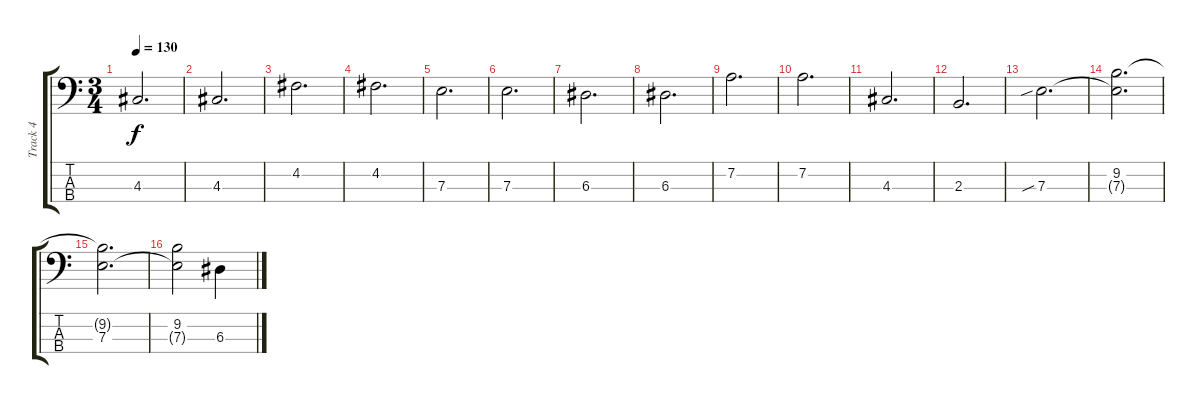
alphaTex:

\track ("Track 4" "Track 4") {instrument electricbassfinger}
\staff {score tabs}
\tuning (G2 D2 A1 E1) {hide}
\ts (3 4)
\tempo 130
\clef f4
\ks c
4.3.2{d dy f} |
4.3.2{d} |
4.2.2{d} |
4.2.2{d} |
7.3.2{d} |
7.3.2{d} |
6.3.2{d} |
6.3.2{d} |
7.2.2{d} |
7.2.2{d} |
4.3.2{d} |
2.3.2{d} |
7.3{sib}.2{d} |
(9.2 7.3{t}).2{d} |
(9.2{t} 7.3).2{d} |
(9.2 7.3{t}).2 6.3.4
